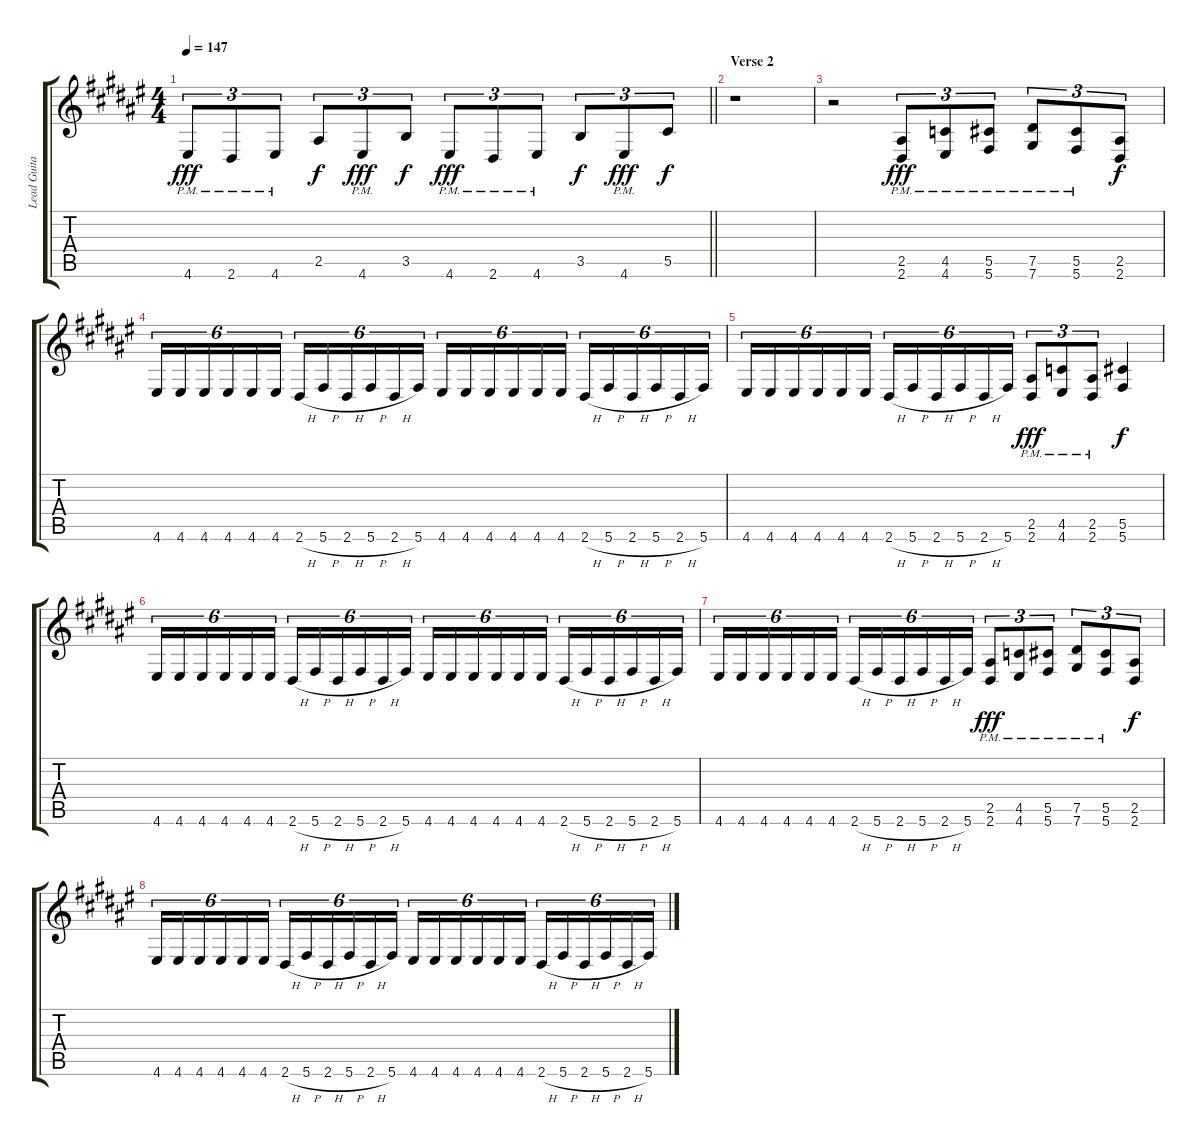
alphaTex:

\track ("Lead Guitar" "Lead Guita") {instrument distortionguitar}
\staff {score tabs}
\tuning (Eb4 Bb3 Gb3 Db3 Ab2 Db2) {hide}
\ts (4 4)
\tempo 147
\clef g2
\barLineRight lightlight
\ks d#minor
4.6{pm}.8{tu (3 2) dy fff} 2.6{pm}.8{tu (3 2)} 4.6{pm}.8{tu (3 2)} 2.5.8{tu (3 2) dy f} 4.6{pm}.8{tu (3 2) dy fff} 3.5.8{tu (3 2) dy f} 4.6{pm}.8{tu (3 2) dy fff} 2.6{pm}.8{tu (3 2)} 4.6{pm}.8{tu (3 2)} 3.5.8{tu (3 2) dy f} 4.6{pm}.8{tu (3 2) dy fff} 5.5.8{tu (3 2) dy f} |
\section ("" "Verse 2")
r.1 |
r.2 (2.5{pm} 2.6{pm}).8{tu (3 2) dy fff} (4.5{pm} 4.6{pm}).8{tu (3 2)} (5.5{pm} 5.6{pm}).8{tu (3 2)} (7.5{pm} 7.6{pm}).8{tu (3 2)} (5.5{pm} 5.6{pm}).8{tu (3 2)} (2.5 2.6).8{tu (3 2) dy f} |
4.6.16{tu (6 4)} 4.6.16{tu (6 4)} 4.6.16{tu (6 4)} 4.6.16{tu (6 4)} 4.6.16{tu (6 4)} 4.6.16{tu (6 4)} 2.6{h}.16{tu (6 4)} 5.6{h}.16{tu (6 4)} 2.6{h}.16{tu (6 4)} 5.6{h}.16{tu (6 4)} 2.6{h}.16{tu (6 4)} 5.6.16{tu (6 4)} 4.6.16{tu (6 4)} 4.6.16{tu (6 4)} 4.6.16{tu (6 4)} 4.6.16{tu (6 4)} 4.6.16{tu (6 4)} 4.6.16{tu (6 4)} 2.6{h}.16{tu (6 4)} 5.6{h}.16{tu (6 4)} 2.6{h}.16{tu (6 4)} 5.6{h}.16{tu (6 4)} 2.6{h}.16{tu (6 4)} 5.6.16{tu (6 4)} |
4.6.16{tu (6 4)} 4.6.16{tu (6 4)} 4.6.16{tu (6 4)} 4.6.16{tu (6 4)} 4.6.16{tu (6 4)} 4.6.16{tu (6 4)} 2.6{h}.16{tu (6 4)} 5.6{h}.16{tu (6 4)} 2.6{h}.16{tu (6 4)} 5.6{h}.16{tu (6 4)} 2.6{h}.16{tu (6 4)} 5.6.16{tu (6 4)} (2.5{pm} 2.6{pm}).8{tu (3 2) dy fff} (4.5{pm} 4.6{pm}).8{tu (3 2)} (2.5{pm} 2.6{pm}).8{tu (3 2)} (5.5 5.6).4{dy f} |
4.6.16{tu (6 4)} 4.6.16{tu (6 4)} 4.6.16{tu (6 4)} 4.6.16{tu (6 4)} 4.6.16{tu (6 4)} 4.6.16{tu (6 4)} 2.6{h}.16{tu (6 4)} 5.6{h}.16{tu (6 4)} 2.6{h}.16{tu (6 4)} 5.6{h}.16{tu (6 4)} 2.6{h}.16{tu (6 4)} 5.6.16{tu (6 4)} 4.6.16{tu (6 4)} 4.6.16{tu (6 4)} 4.6.16{tu (6 4)} 4.6.16{tu (6 4)} 4.6.16{tu (6 4)} 4.6.16{tu (6 4)} 2.6{h}.16{tu (6 4)} 5.6{h}.16{tu (6 4)} 2.6{h}.16{tu (6 4)} 5.6{h}.16{tu (6 4)} 2.6{h}.16{tu (6 4)} 5.6.16{tu (6 4)} |
4.6.16{tu (6 4)} 4.6.16{tu (6 4)} 4.6.16{tu (6 4)} 4.6.16{tu (6 4)} 4.6.16{tu (6 4)} 4.6.16{tu (6 4)} 2.6{h}.16{tu (6 4)} 5.6{h}.16{tu (6 4)} 2.6{h}.16{tu (6 4)} 5.6{h}.16{tu (6 4)} 2.6{h}.16{tu (6 4)} 5.6.16{tu (6 4)} (2.5{pm} 2.6{pm}).8{tu (3 2) dy fff} (4.5{pm} 4.6{pm}).8{tu (3 2)} (5.5{pm} 5.6{pm}).8{tu (3 2)} (7.5{pm} 7.6{pm}).8{tu (3 2)} (5.5{pm} 5.6{pm}).8{tu (3 2)} (2.5 2.6).8{tu (3 2) dy f} |
4.6.16{tu (6 4)} 4.6.16{tu (6 4)} 4.6.16{tu (6 4)} 4.6.16{tu (6 4)} 4.6.16{tu (6 4)} 4.6.16{tu (6 4)} 2.6{h}.16{tu (6 4)} 5.6{h}.16{tu (6 4)} 2.6{h}.16{tu (6 4)} 5.6{h}.16{tu (6 4)} 2.6{h}.16{tu (6 4)} 5.6.16{tu (6 4)} 4.6.16{tu (6 4)} 4.6.16{tu (6 4)} 4.6.16{tu (6 4)} 4.6.16{tu (6 4)} 4.6.16{tu (6 4)} 4.6.16{tu (6 4)} 2.6{h}.16{tu (6 4)} 5.6{h}.16{tu (6 4)} 2.6{h}.16{tu (6 4)} 5.6{h}.16{tu (6 4)} 2.6{h}.16{tu (6 4)} 5.6.16{tu (6 4)}
